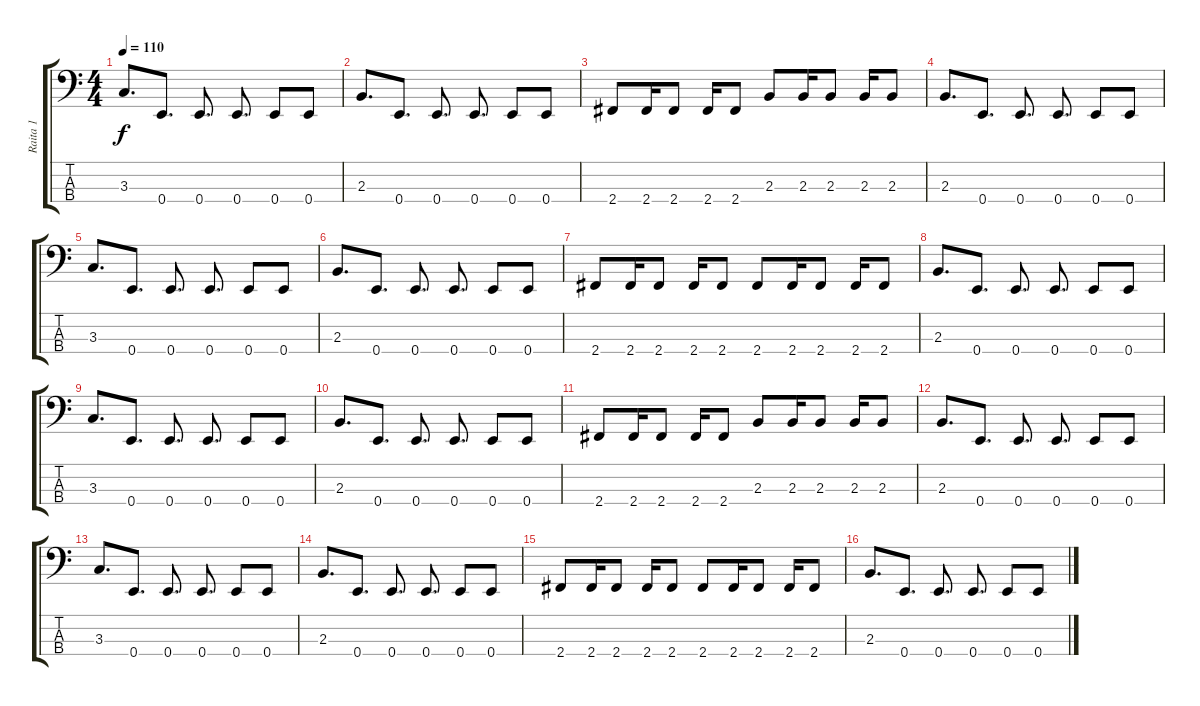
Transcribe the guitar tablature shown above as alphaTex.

\track ("Raita 1" "Raita 1") {instrument electricbassfinger}
\staff {score tabs}
\tuning (G2 D2 A1 E1) {hide}
\ts (4 4)
\tempo 110
\clef f4
\ks c
3.3.8{d dy f} 0.4.8{d} 0.4.8{d} 0.4.8{d} 0.4.8 0.4.8 |
2.3.8{d} 0.4.8{d} 0.4.8{d} 0.4.8{d} 0.4.8 0.4.8 |
2.4.8 2.4.16 2.4.8 2.4.16 2.4.8 2.3.8 2.3.16 2.3.8 2.3.16 2.3.8 |
2.3.8{d} 0.4.8{d} 0.4.8{d} 0.4.8{d} 0.4.8 0.4.8 |
3.3.8{d} 0.4.8{d} 0.4.8{d} 0.4.8{d} 0.4.8 0.4.8 |
2.3.8{d} 0.4.8{d} 0.4.8{d} 0.4.8{d} 0.4.8 0.4.8 |
2.4.8 2.4.16 2.4.8 2.4.16 2.4.8 2.4.8 2.4.16 2.4.8 2.4.16 2.4.8 |
2.3.8{d} 0.4.8{d} 0.4.8{d} 0.4.8{d} 0.4.8 0.4.8 |
3.3.8{d} 0.4.8{d} 0.4.8{d} 0.4.8{d} 0.4.8 0.4.8 |
2.3.8{d} 0.4.8{d} 0.4.8{d} 0.4.8{d} 0.4.8 0.4.8 |
2.4.8 2.4.16 2.4.8 2.4.16 2.4.8 2.3.8 2.3.16 2.3.8 2.3.16 2.3.8 |
2.3.8{d} 0.4.8{d} 0.4.8{d} 0.4.8{d} 0.4.8 0.4.8 |
3.3.8{d} 0.4.8{d} 0.4.8{d} 0.4.8{d} 0.4.8 0.4.8 |
2.3.8{d} 0.4.8{d} 0.4.8{d} 0.4.8{d} 0.4.8 0.4.8 |
2.4.8 2.4.16 2.4.8 2.4.16 2.4.8 2.4.8 2.4.16 2.4.8 2.4.16 2.4.8 |
2.3.8{d} 0.4.8{d} 0.4.8{d} 0.4.8{d} 0.4.8 0.4.8
